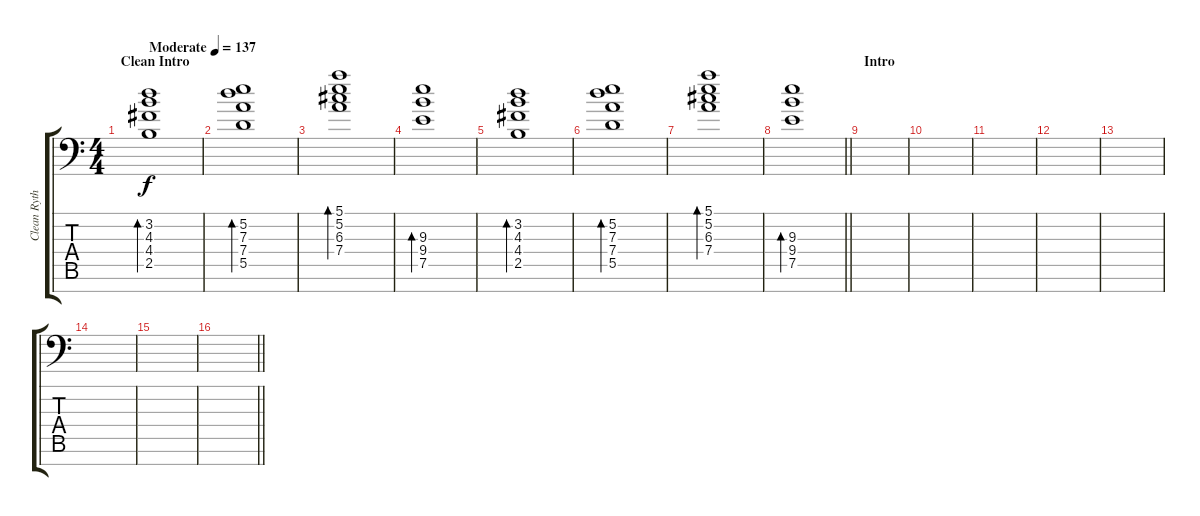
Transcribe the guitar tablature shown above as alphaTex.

\track ("Clean Rythme" "Clean Ryth") {instrument electricguitarjazz}
\staff {score tabs}
\tuning (E4 B3 G3 D3 A2 E2 A1) {hide}
\ts (4 4)
\section ("" "Clean Intro")
\tempo (137 "Moderate")
\clef f4
\ks c
(3.2 4.3 4.4 2.5).1{bd 120 dy f instrument electricguitarjazz} |
(5.2 7.3 7.4 5.5).1{bd 120} |
(5.1 5.2 6.3 7.4).1{bd 120} |
(9.3 9.4 7.5).1{bd 120} |
(3.2 4.3 4.4 2.5).1{bd 120} |
(5.2 7.3 7.4 5.5).1{bd 120} |
(5.1 5.2 6.3 7.4).1{bd 120} |
\barLineRight lightlight
(9.3 9.4 7.5).1{bd 120} |
\section ("" "Intro")
|
|
|
|
|
|
|
\barLineRight lightlight
